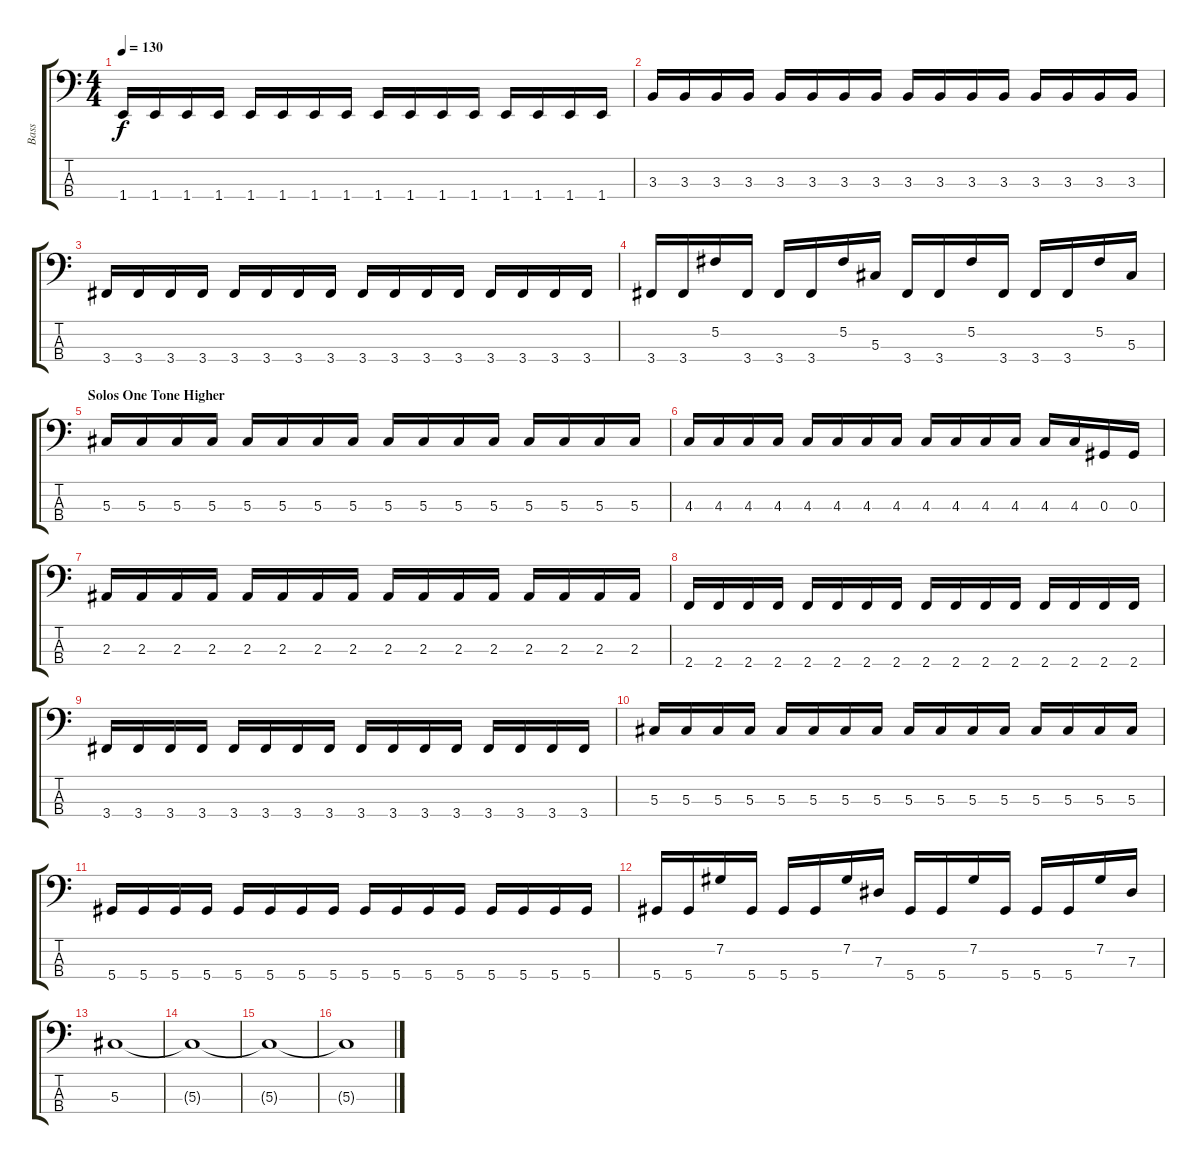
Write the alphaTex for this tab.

\track ("Bass" "Bass") {instrument electricbassfinger}
\staff {score tabs}
\tuning (Gb2 Db2 Ab1 Eb1) {hide}
\ts (4 4)
\tempo 130
\clef f4
\ks c
1.4.16{dy f} 1.4.16 1.4.16 1.4.16 1.4.16 1.4.16 1.4.16 1.4.16 1.4.16 1.4.16 1.4.16 1.4.16 1.4.16 1.4.16 1.4.16 1.4.16 |
3.3.16 3.3.16 3.3.16 3.3.16 3.3.16 3.3.16 3.3.16 3.3.16 3.3.16 3.3.16 3.3.16 3.3.16 3.3.16 3.3.16 3.3.16 3.3.16 |
3.4.16 3.4.16 3.4.16 3.4.16 3.4.16 3.4.16 3.4.16 3.4.16 3.4.16 3.4.16 3.4.16 3.4.16 3.4.16 3.4.16 3.4.16 3.4.16 |
3.4.16 3.4.16 5.2.16 3.4.16 3.4.16 3.4.16 5.2.16 5.3.16 3.4.16 3.4.16 5.2.16 3.4.16 3.4.16 3.4.16 5.2.16 5.3.16 |
\section ("" "Solos One Tone Higher")
5.3.16 5.3.16 5.3.16 5.3.16 5.3.16 5.3.16 5.3.16 5.3.16 5.3.16 5.3.16 5.3.16 5.3.16 5.3.16 5.3.16 5.3.16 5.3.16 |
4.3.16 4.3.16 4.3.16 4.3.16 4.3.16 4.3.16 4.3.16 4.3.16 4.3.16 4.3.16 4.3.16 4.3.16 4.3.16 4.3.16 0.3.16 0.3.16 |
2.3.16 2.3.16 2.3.16 2.3.16 2.3.16 2.3.16 2.3.16 2.3.16 2.3.16 2.3.16 2.3.16 2.3.16 2.3.16 2.3.16 2.3.16 2.3.16 |
2.4.16 2.4.16 2.4.16 2.4.16 2.4.16 2.4.16 2.4.16 2.4.16 2.4.16 2.4.16 2.4.16 2.4.16 2.4.16 2.4.16 2.4.16 2.4.16 |
3.4.16 3.4.16 3.4.16 3.4.16 3.4.16 3.4.16 3.4.16 3.4.16 3.4.16 3.4.16 3.4.16 3.4.16 3.4.16 3.4.16 3.4.16 3.4.16 |
5.3.16 5.3.16 5.3.16 5.3.16 5.3.16 5.3.16 5.3.16 5.3.16 5.3.16 5.3.16 5.3.16 5.3.16 5.3.16 5.3.16 5.3.16 5.3.16 |
5.4.16 5.4.16 5.4.16 5.4.16 5.4.16 5.4.16 5.4.16 5.4.16 5.4.16 5.4.16 5.4.16 5.4.16 5.4.16 5.4.16 5.4.16 5.4.16 |
5.4.16 5.4.16 7.2.16 5.4.16 5.4.16 5.4.16 7.2.16 7.3.16 5.4.16 5.4.16 7.2.16 5.4.16 5.4.16 5.4.16 7.2.16 7.3.16 |
5.3.1 |
5.3{t}.1 |
5.3{t}.1 |
5.3{t}.1
